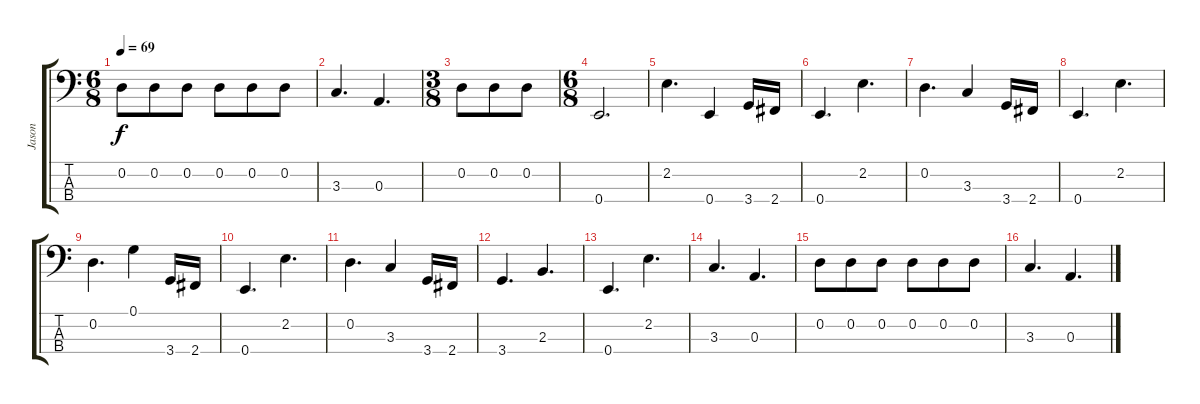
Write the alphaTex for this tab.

\track ("Jason" "Jason") {instrument electricbasspick}
\staff {score tabs}
\tuning (G2 D2 A1 E1) {hide}
\ts (6 8)
\tempo 69
\clef f4
\ks c
0.2.8{dy f} 0.2.8 0.2.8 0.2.8 0.2.8 0.2.8 |
3.3.4{d} 0.3.4{d} |
\ts (3 8)
0.2.8 0.2.8 0.2.8 |
\ts (6 8)
0.4.2{d} |
2.2.4{d} 0.4.4 3.4.16 2.4.16 |
0.4.4{d} 2.2.4{d} |
0.2.4{d} 3.3.4 3.4.16 2.4.16 |
0.4.4{d} 2.2.4{d} |
0.2.4{d} 0.1.4 3.4.16 2.4.16 |
0.4.4{d} 2.2.4{d} |
0.2.4{d} 3.3.4 3.4.16 2.4.16 |
3.4.4{d} 2.3.4{d} |
0.4.4{d} 2.2.4{d} |
3.3.4{d} 0.3.4{d} |
0.2.8 0.2.8 0.2.8 0.2.8 0.2.8 0.2.8 |
3.3.4{d} 0.3.4{d}
